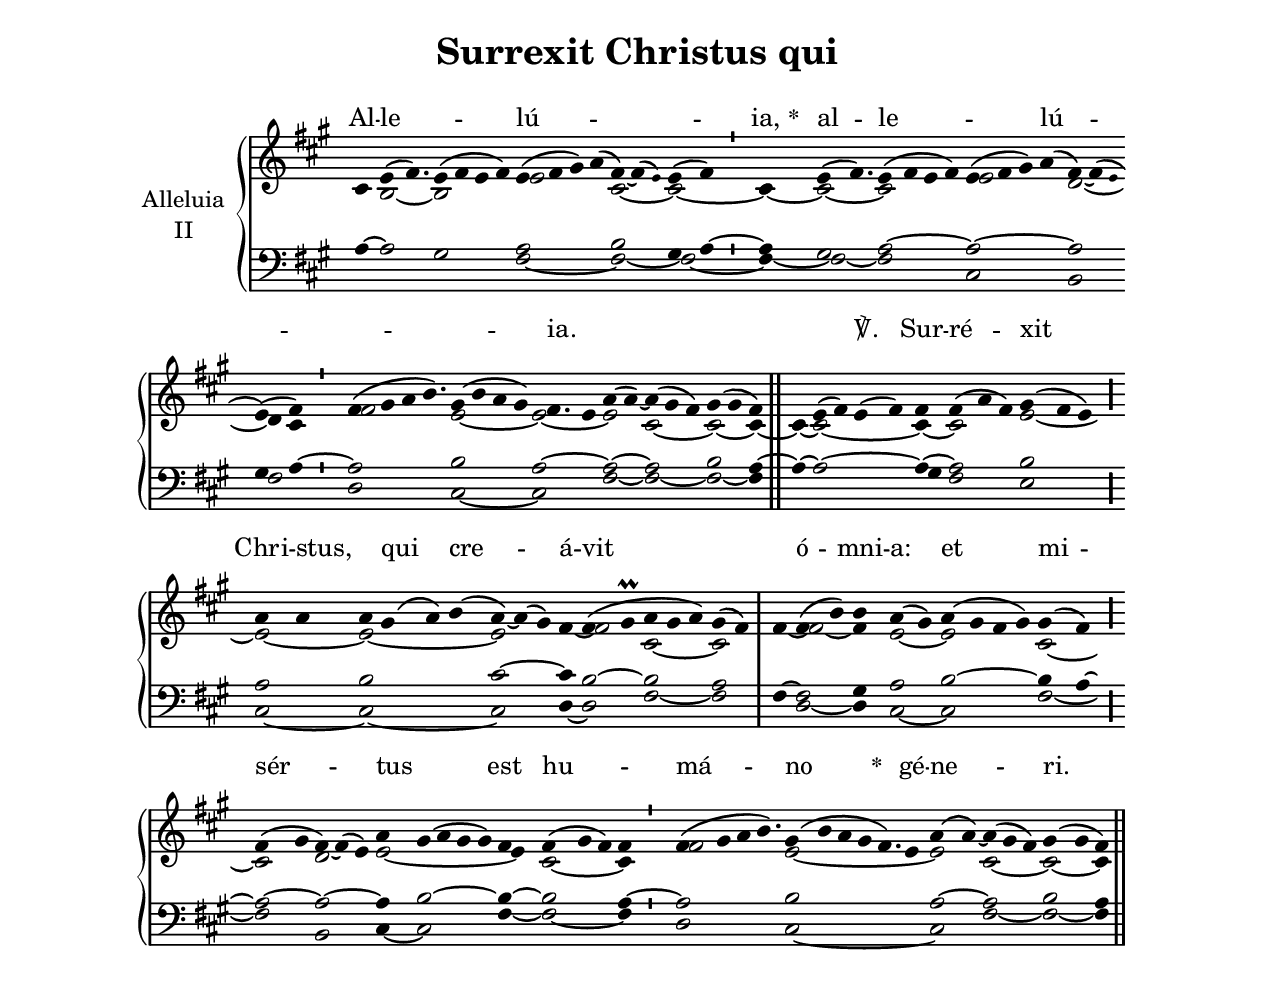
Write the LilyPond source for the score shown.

\version "2.18"
\include "gregorian.ly"
\include "noh2.ily"


%Page reference: page ii.24
%(volume.page)

global = {
 \key fis \minor
 \cadenzaOn 
}

\header {
  title = \markup \center-column {"Surrexit Christus qui" \vspace #1 }
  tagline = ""
  composer = ""
}

\paper {
 #(include-special-characters)
  oddHeaderMarkup = \markup \fill-line {
    \line {}
    \center-column {
      \on-the-fly #first-page     " "
      \on-the-fly #not-first-page "Surrexit Christus qui"
    }
    \line { \on-the-fly #print-page-number-check-first \fromproperty #'page:page-number-string }
  }
  evenHeaderMarkup = \markup \fill-line {
    \line { \on-the-fly #print-page-number-check-first \fromproperty #'page:page-number-string }
    \center-column { "Surrexit Christus qui" }
    \line {}
  }
}

chantText = \lyricmode {
Al -- le -- _ lú -- _ _ ia, 
\set stanza = " * " al -- le -- _ lú -- _ _ ia. _ _ _ _ _ ℣. 
Sur -- ré -- xit Chri -- stus, _ 
qui cre -- á -- vit _ _ ó -- mni -- a: 
et mi -- sér -- tus _ est 
hu -- _ má -- no 
\set stanza = " * " gé -- ne -- ri. _ _ _ _ _ }

chantMusic = {
\tieDown   cis'4 e'4 ( fis'4.) e'4 ( fis'4 e'4 fis'4) e'4 ( fis'4 gis'4) a'4 ( fis'4) ~ fis'4 ( \once \tweak #'font-size #-4 e' ) e'4 ( fis'4) \divisioMinima
 cis'4 e'4 ( fis'4.) e'4 ( fis'4 e'4 fis'4) e'4 ( fis'4 gis'4) a'4 ( fis'4) ~ fis'4 ( \once \tweak #'font-size #-4 e'  \forceBreak
) e'4 ( fis'4) \divisioMinima
 fis'4 ( gis'4 a'4 b'4.) gis'4 ( b'4 a'4 gis'4) fis'4. e'4 a'4 ( a'4) ~ a'4 ( gis'4 fis'4) gis'4 ( gis'4 fis'4) \finalis
 cis'4 e'4 ( fis'4) e'4 ( fis'4) fis'4 fis'4 ( a'4 fis'4) gis'4 ( fis'4 e'4) \divisioMaior \forceBreak

 a'4 a'4 a'4 gis'4 ( a'4) b'4 ( a'4) ~ a'4 ( gis'4) fis'4 fis'4 ( gis'\prall a'4 gis'4 a'4) gis'4 ( fis'4) \divisioMaxima
 fis'4 fis'4 ( b'4) b'4 a'4 ( gis'4) a'4 ( gis'4 fis'4 gis'4) gis'4 ( fis'4) \divisioMaior \forceBreak

 fis'4 ( gis'4 fis'4) ~ fis'4 ( e'4) a'4 gis'4 ( a'4 gis'4 gis'4)  fis'4 fis'4 ( gis'4 fis'4) fis'4 \divisioMinima
 fis'4 ( gis'4 a'4 b'4.) gis'4 ( b'4 a'4 gis'4 fis'4.) e'4 a'4 ( a'4) ~ a'4 ( gis'4 fis'4) gis'4 ( gis'4 fis'4) \finalis

}

altoMusic = {
r4 b2*5/4 ~ b2*4/2 e'2*4/2 cis'2*3/2 ~ cis'2 ~ \divisioMinima
cis'4 ~ cis'2*5/4 ~ cis'2*4/2 e'2*4/2 d'2*3/2 ~ d'4 cis'4 \divisioMinima
fis'2*9/4 e'2*4/2 ~ e'2*5/4 ~ e'2 cis'2*3/2 ~ cis'2 ~ cis'4 ~ \finalis
cis'4 ~ cis'2*4/2 ~ cis'4 ~ cis'2*3/2 e'2*3/2 ~ \divisioMaior
e'2 ~ e'2*4/2 ~ e'2*3/2 fis'4 ~ fis'2 cis'2*3/2 ~ cis'2 \divisioMaxima
fis'4 ~ fis'2 ~ fis'4 e'2 ~ e'2*4/2 cis'2 ~ \divisioMaior
cis'2 d'2*3/2 e'2*5/2 ~ e'4 cis'2*3/2 ~ cis'4 \divisioMinima
fis'2*9/4 e'2*13/4 ~ e'2 cis'2*3/2 ~ cis'2 ~ cis'4 \finalis
}

tenorMusic = {
a4 ~ a2*5/4 gis2*4/2 a2*4/2 b2*3/2 gis4 a4 ~ \divisioMinima
a4 gis2*5/4 a2*4/2 ~ a2*4/2 ~ a2*3/2 gis4 a4 ~ \divisioMinima
a2*9/4 b2*4/2 a2*5/4 ~ a2 ~ a2*3/2 b2 a4 ~ \finalis
a4 ~ a2*4/2 ~ a4 ~ a2*3/2 b2*3/2 \divisioMaior
a2 b2*4/2 cis'2*3/2 ~ cis'4 b2 ~ b2*3/2 a2 \divisioMaxima
fis4 ~ fis2 gis4 a2 b2*4/2 ~ b4 a4 ~ \divisioMaior
a2 ~ a2*3/2 ~ a4 b2*4/2 ~ b4 ~ b2*3/2 a4 ~ \divisioMinima
a2*9/4 b2*13/4 a2 ~ a2*3/2 b2 a4 \finalis
}

bassMusic = {
r2*15/4 fis2*4/2 ~ fis2*3/2 ~ fis2 ~ \divisioMinima
fis4 ~ fis2*5/4 ~ fis2*4/2 cis2*4/2 b,2*3/2 fis2 \divisioMinima
d2*9/4 cis2*4/2 ~ cis2*5/4 fis2 ~ fis2*3/2 ~ fis2 ~ fis4 \finalis
r2*5/2 gis4 fis2*3/2 e2*3/2 \divisioMaior
cis2 ~ cis2*4/2 ~ cis2*3/2 d4 ~ d2 fis2*3/2 ~ fis2 \divisioMaxima
r4 d2 ~ d4 cis2 ~ cis2*4/2 fis2 ~ \divisioMaior
fis2 b,2*3/2 cis4 ~ cis2*4/2 fis4 ~ fis2*3/2 ~ fis4 \divisioMinima
d2*9/4 cis2*13/4 ~ cis2 fis2*3/2 ~ fis2 ~ fis4 \finalis
}

voiceLines = {
\voiceLineStyle


}

\score{
  <<
    \new GrandStaff <<
      \set GrandStaff.autoBeaming = ##f
      \set GrandStaff.instrumentName = \markup \center-column {
        "Alleluia"
        "II"
      }
      \new Staff = up <<
        \new Voice = "chant" {
          \voiceOne \global \chantMusic
        }
        \new Voice {
          \voiceTwo \global \altoMusic
        }
      >>

      \new Staff = down <<
        \clef bass
        \new Voice {
          \voiceOne \global \tenorMusic
        }
        \new Voice {
          \voiceTwo \global \bassMusic
        }
	\new Voice {
        \voiceThree \global \voiceLines
        }
      >>
    >>
    \new Lyrics \lyricsto chant {
      \chantText
    }
  >>
  \layout{
  }
  \midi{
    \tempo 4 = 125
  }
}
